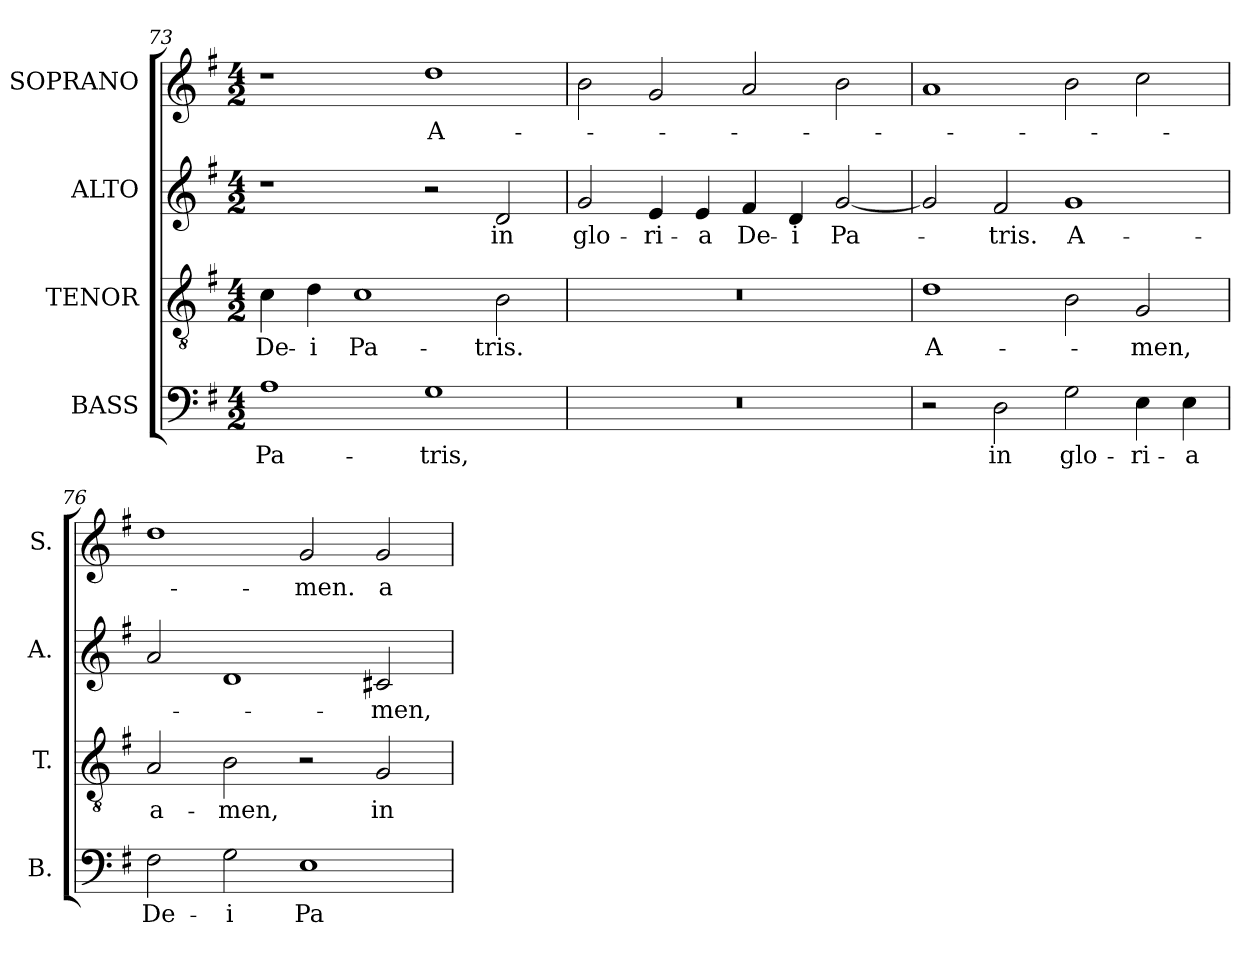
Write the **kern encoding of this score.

**kern	**text	**kern	**text	**kern	**text	**kern	**text
*part4	*part4	*part3	*part3	*part2	*part2	*part1	*part1
*staff4	*staff4	*staff3	*staff3	*staff2	*staff2	*staff1	*staff1
*I"BASS	*	*I"TENOR	*	*I"ALTO	*	*I"SOPRANO	*
*I'B.	*	*I'T.	*	*I'A.	*	*I'S.	*
*clefF4	*	*clefGv2	*	*clefG2	*	*clefG2	*
*	*	*ITrd7c12	*	*	*	*	*
*k[f#]	*	*k[f#]	*	*k[f#]	*	*k[f#]	*
*G:	*	*G:	*	*G:	*	*G:	*
*M4/2	*	*M4/2	*	*M4/2	*	*M4/2	*
=73	=73	=73	=73	=73	=73	=73	=73
!	!LO:LY:b:color=#000000	!	!	!	!	!	!
!	!	!	!LO:LY:b:color=#000000	!	!	!	!
1Ai	Pa-	4Ci\	De-	1r	.	1r	.
!	!	!	!LO:LY:b:color=#000000	!	!	!	!
.	.	4Di\	-i	.	.	.	.
!	!	!	!LO:LY:b:color=#000000	!	!	!	!
.	.	1Ci	Pa-	.	.	.	.
!	!LO:LY:b:color=#000000	!	!	!	!	!	!
!	!	!	!	!	!	!	!LO:LY:b:color=#000000
1Gi	-tris,	.	.	2r	.	1ddi	A-
!	!	!	!LO:LY:b:color=#000000	!	!	!	!
!	!	!	!	!	!LO:LY:b:color=#000000	!	!
.	.	2BBi\	-tris.	2di/	in	.	.
=74	=74	=74	=74	=74	=74	=74	=74
!LO:N:vis=1	!	!LO:N:vis=1	!	!	!	!	!
!	!	!	!	!	!LO:LY:b:color=#000000	!	!
0r	.	0r	.	2gi/	glo-	2bi\	.
!	!	!	!	!	!LO:LY:b:color=#000000	!	!
.	.	.	.	4ei/	-ri-	2gi/	.
!	!	!	!	!	!LO:LY:b:color=#000000	!	!
.	.	.	.	4ei/	-a	.	.
!	!	!	!	!	!LO:LY:b:color=#000000	!	!
.	.	.	.	4f#i/	De-	2ai/	.
!	!	!	!	!	!LO:LY:b:color=#000000	!	!
.	.	.	.	4di/	-i	.	.
!	!	!	!	!	!LO:LY:b:color=#000000	!	!
.	.	.	.	[2gi/	Pa-	2bi\	.
=75	=75	=75	=75	=75	=75	=75	=75
!	!	!	!LO:LY:b:color=#000000	!	!	!	!
2r	.	1Di	A-	2gi/]	.	1ai	.
!	!LO:LY:b:color=#000000	!	!	!	!	!	!
!	!	!	!	!	!LO:LY:b:color=#000000	!	!
2Di\	in	.	.	2f#i/	-tris.	.	.
!	!LO:LY:b:color=#000000	!	!	!	!	!	!
!	!	!	!	!	!LO:LY:b:color=#000000	!	!
2Gi\	glo-	2BBi\	.	1gi	A-	2bi\	.
!	!LO:LY:b:color=#000000	!	!	!	!	!	!
!	!	!	!LO:LY:b:color=#000000	!	!	!	!
4Ei\	-ri-	2GGi/	-men,	.	.	2cci\	.
!	!LO:LY:b:color=#000000	!	!	!	!	!	!
4Ei\	-a	.	.	.	.	.	.
!!LO:LB:g=z
=76	=76	=76	=76	=76	=76	=76	=76
!	!LO:LY:b:color=#000000	!	!	!	!	!	!
!	!	!	!LO:LY:b:color=#000000	!	!	!	!
2F#i\	De-	2AAi/	a-	2ai/	.	1ddi	.
!	!LO:LY:b:color=#000000	!	!	!	!	!	!
!	!	!	!LO:LY:b:color=#000000	!	!	!	!
2Gi\	-i	2BBi\	-men,	1di	.	.	.
!	!LO:LY:b:color=#000000	!	!	!	!	!	!
!	!	!	!	!	!	!	!LO:LY:b:color=#000000
1Ei	Pa-	2r	.	.	.	2gi/	-men.
!	!	!	!LO:LY:b:color=#000000	!	!	!	!
!	!	!	!	!	!LO:LY:b:color=#000000	!	!
!	!	!	!	!	!	!	!LO:LY:b:color=#000000
.	.	2GGi/	in	2c#Xi/	-men,	2gi/	a-
=	=	=	=	=	=	=	=
*-	*-	*-	*-	*-	*-	*-	*-
